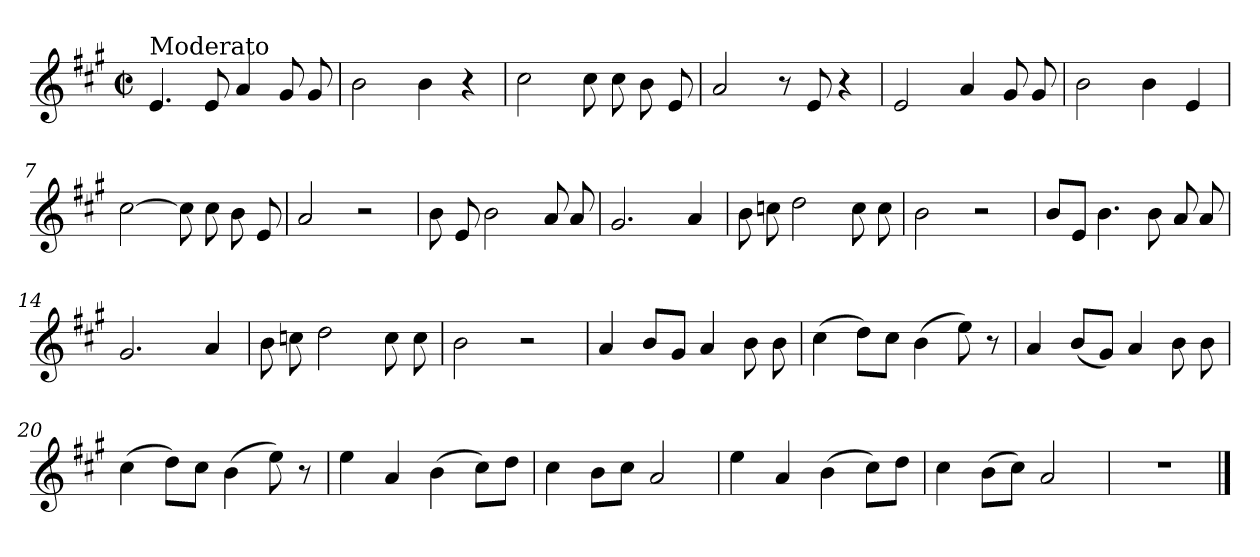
**kern
*part1
*staff1
*clefG2
*k[f#c#g#]
*A:
*M2/2
*met(c|)
=1
!LO:TX:a:t=Moderato
4.e/
8e/
4a/
8g#/
8g#/
=2
2b\
4b\
4r
=3
2cc#\
8cc#\
8cc#\
8b\
8e/
=4
2a/
8r
8e/
4r
=5
2e/
4a/
8g#/
8g#/
!!LO:LB:g=z
=6
2b\
4b\
4e/
=7
[2cc#\
8cc#\]
8cc#\
8b\
8e/
=8
2a/
2r
=9
8b\
8e/
2b\
8a/
8a/
=10
2.g#/
4a/
=11
8b\
8ccn\
2dd\
8cc\
8cc\
!!LO:LB:g=z
=12
2b\
2r
=13
8b/L
8e/J
4.b\
8b\
8a/
8a/
=14
2.g#/
4a/
=15
8b\
8ccn\
2dd\
8cc\
8cc\
=16
2b\
2r
=17
4a/
8b/L
8g#/J
4a/
8b\
8b\
!!LO:LB:g=z
=18
(>4cc#\
8dd\L)
8cc#\J
(>4b\
8ee\)
8r
=19
4a/
(<8b/L
8g#/J)
4a/
8b\
8b\
=20
(>4cc#\
8dd\L)
8cc#\J
(>4b\
8ee\)
8r
=21
4ee\
4a/
(>4b\
8cc#\L)
8dd\J
=22
4cc#\
8b\L
8cc#\J
2a/
!!LO:LB:g=z
=23
4ee\
4a/
(>4b\
8cc#\L)
8dd\J
=24
4cc#\
(>8b\L
8cc#\J)
2a/
=25
1r
==
*-
